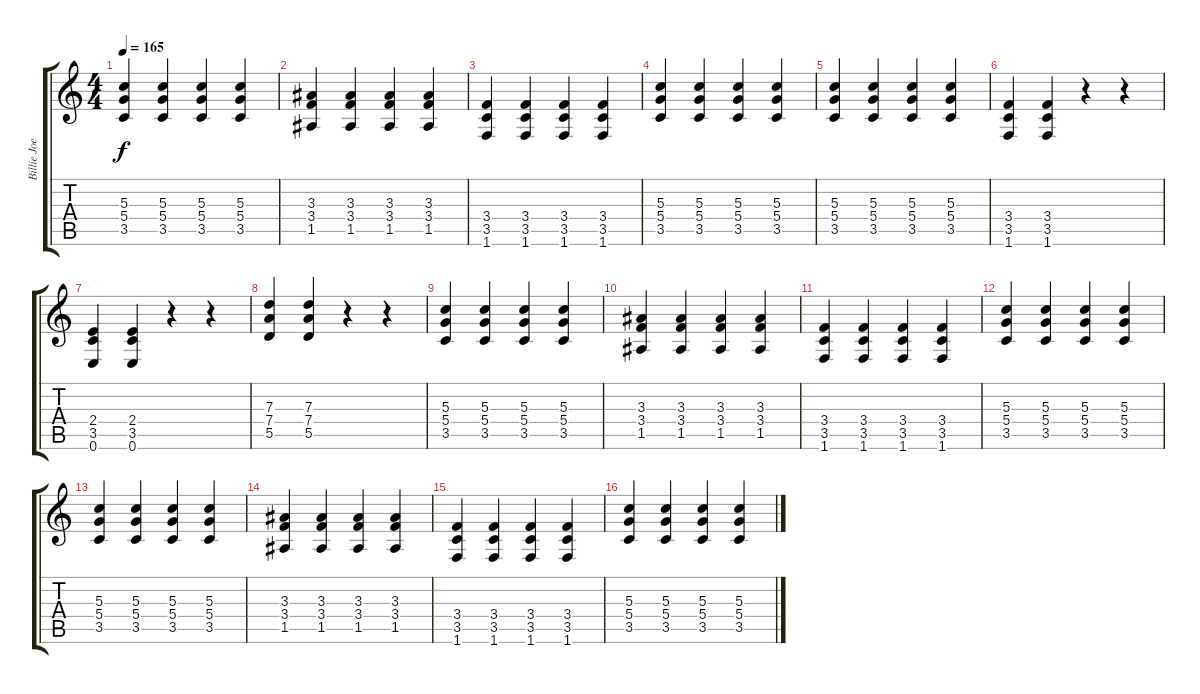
\track ("Billie Joe Armstrong - Guitar" "Billie Joe") {instrument distortionguitar}
\staff {score tabs}
\tuning (E4 B3 G3 D3 A2 E2) {hide}
\ts (4 4)
\tempo 165
\clef g2
\ks c
(5.3 5.4 3.5).4{dy f} (5.3 5.4 3.5).4 (5.3 5.4 3.5).4 (5.3 5.4 3.5).4 |
(3.3 3.4 1.5).4 (3.3 3.4 1.5).4 (3.3 3.4 1.5).4 (3.3 3.4 1.5).4 |
(3.4 3.5 1.6).4 (3.4 3.5 1.6).4 (3.4 3.5 1.6).4 (3.4 3.5 1.6).4 |
(5.3 5.4 3.5).4 (5.3 5.4 3.5).4 (5.3 5.4 3.5).4 (5.3 5.4 3.5).4 |
(5.3 5.4 3.5).4 (5.3 5.4 3.5).4 (5.3 5.4 3.5).4 (5.3 5.4 3.5).4 |
(3.4 3.5 1.6).4 (3.4 3.5 1.6).4 r.4 r.4 |
(2.4 3.5 0.6).4 (2.4 3.5 0.6).4 r.4 r.4 |
(7.3 7.4 5.5).4 (7.3 7.4 5.5).4 r.4 r.4 |
(5.3 5.4 3.5).4 (5.3 5.4 3.5).4 (5.3 5.4 3.5).4 (5.3 5.4 3.5).4 |
(3.3 3.4 1.5).4 (3.3 3.4 1.5).4 (3.3 3.4 1.5).4 (3.3 3.4 1.5).4 |
(3.4 3.5 1.6).4 (3.4 3.5 1.6).4 (3.4 3.5 1.6).4 (3.4 3.5 1.6).4 |
(5.3 5.4 3.5).4 (5.3 5.4 3.5).4 (5.3 5.4 3.5).4 (5.3 5.4 3.5).4 |
(5.3 5.4 3.5).4 (5.3 5.4 3.5).4 (5.3 5.4 3.5).4 (5.3 5.4 3.5).4 |
(3.3 3.4 1.5).4 (3.3 3.4 1.5).4 (3.3 3.4 1.5).4 (3.3 3.4 1.5).4 |
(3.4 3.5 1.6).4 (3.4 3.5 1.6).4 (3.4 3.5 1.6).4 (3.4 3.5 1.6).4 |
(5.3 5.4 3.5).4 (5.3 5.4 3.5).4 (5.3 5.4 3.5).4 (5.3 5.4 3.5).4
